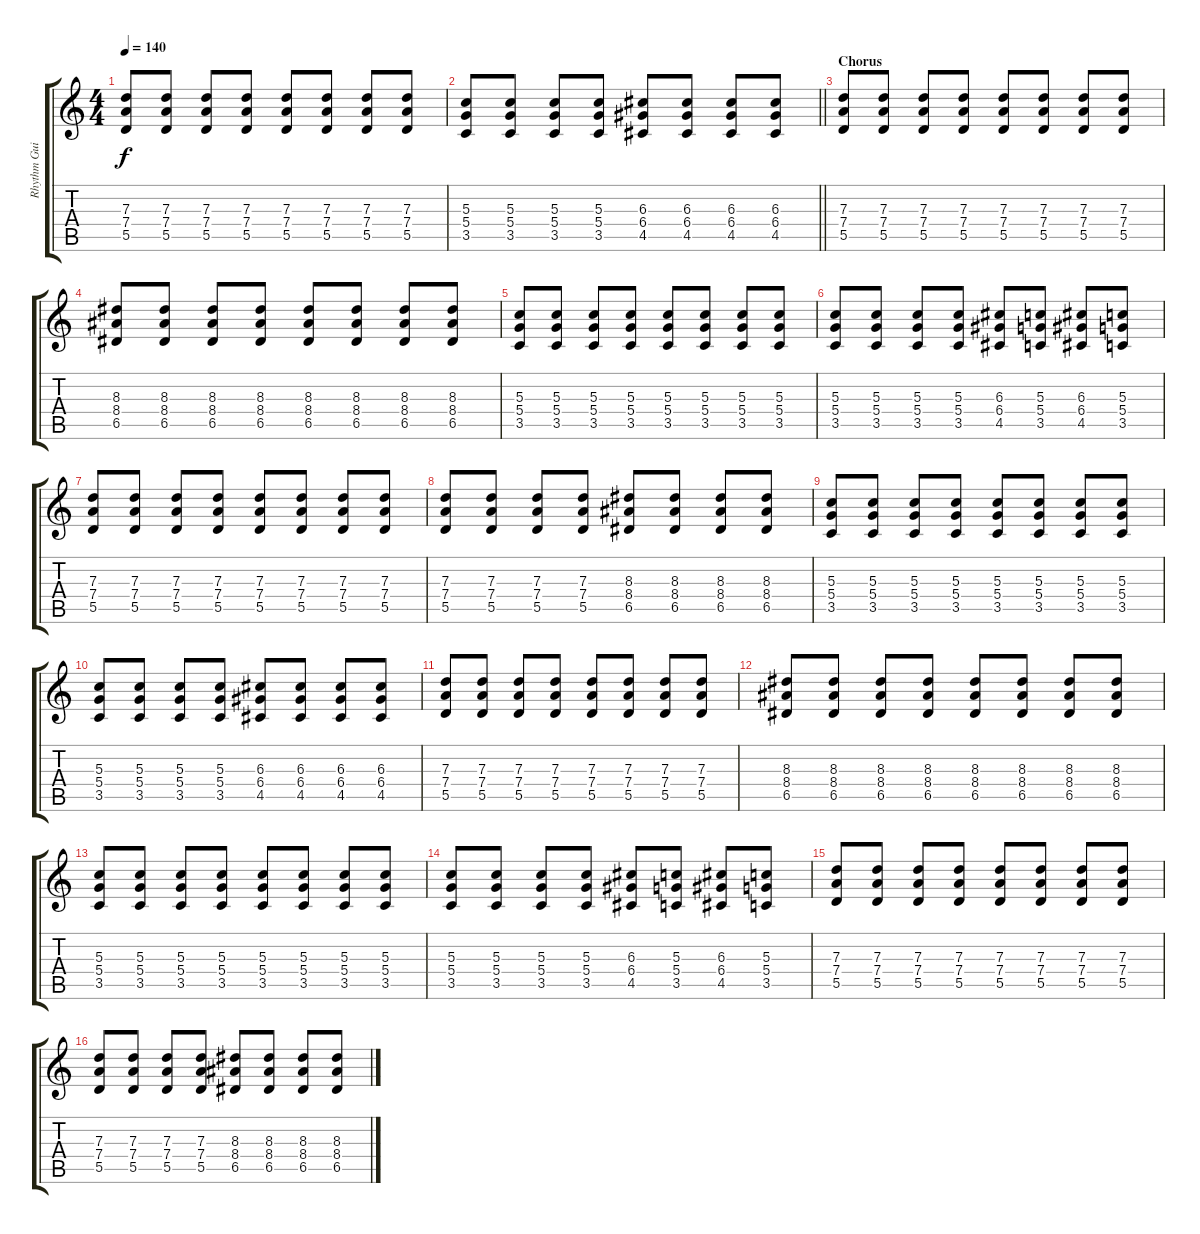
\track ("Rhythm Guitar" "Rhythm Gui") {instrument distortionguitar}
\staff {score tabs}
\tuning (E4 B3 G3 D3 A2 E2) {hide}
\ts (4 4)
\tempo 140
\clef g2
\ks c
(7.3 7.4 5.5).8{dy f} (7.3 7.4 5.5).8 (7.3 7.4 5.5).8 (7.3 7.4 5.5).8 (7.3 7.4 5.5).8 (7.3 7.4 5.5).8 (7.3 7.4 5.5).8 (7.3 7.4 5.5).8 |
\barLineRight lightlight
(5.3 5.4 3.5).8 (5.3 5.4 3.5).8 (5.3 5.4 3.5).8 (5.3 5.4 3.5).8 (6.3 6.4 4.5).8 (6.3 6.4 4.5).8 (6.3 6.4 4.5).8 (6.3 6.4 4.5).8 |
\section ("" "Chorus")
(7.3 7.4 5.5).8 (7.3 7.4 5.5).8 (7.3 7.4 5.5).8 (7.3 7.4 5.5).8 (7.3 7.4 5.5).8 (7.3 7.4 5.5).8 (7.3 7.4 5.5).8 (7.3 7.4 5.5).8 |
(8.3 8.4 6.5).8 (8.3 8.4 6.5).8 (8.3 8.4 6.5).8 (8.3 8.4 6.5).8 (8.3 8.4 6.5).8 (8.3 8.4 6.5).8 (8.3 8.4 6.5).8 (8.3 8.4 6.5).8 |
(5.3 5.4 3.5).8 (5.3 5.4 3.5).8 (5.3 5.4 3.5).8 (5.3 5.4 3.5).8 (5.3 5.4 3.5).8 (5.3 5.4 3.5).8 (5.3 5.4 3.5).8 (5.3 5.4 3.5).8 |
(5.3 5.4 3.5).8 (5.3 5.4 3.5).8 (5.3 5.4 3.5).8 (5.3 5.4 3.5).8 (6.3 6.4 4.5).8 (5.3 5.4 3.5).8 (6.3 6.4 4.5).8 (5.3 5.4 3.5).8 |
(7.3 7.4 5.5).8 (7.3 7.4 5.5).8 (7.3 7.4 5.5).8 (7.3 7.4 5.5).8 (7.3 7.4 5.5).8 (7.3 7.4 5.5).8 (7.3 7.4 5.5).8 (7.3 7.4 5.5).8 |
(7.3 7.4 5.5).8 (7.3 7.4 5.5).8 (7.3 7.4 5.5).8 (7.3 7.4 5.5).8 (8.3 8.4 6.5).8 (8.3 8.4 6.5).8 (8.3 8.4 6.5).8 (8.3 8.4 6.5).8 |
(5.3 5.4 3.5).8 (5.3 5.4 3.5).8 (5.3 5.4 3.5).8 (5.3 5.4 3.5).8 (5.3 5.4 3.5).8 (5.3 5.4 3.5).8 (5.3 5.4 3.5).8 (5.3 5.4 3.5).8 |
(5.3 5.4 3.5).8 (5.3 5.4 3.5).8 (5.3 5.4 3.5).8 (5.3 5.4 3.5).8 (6.3 6.4 4.5).8 (6.3 6.4 4.5).8 (6.3 6.4 4.5).8 (6.3 6.4 4.5).8 |
(7.3 7.4 5.5).8 (7.3 7.4 5.5).8 (7.3 7.4 5.5).8 (7.3 7.4 5.5).8 (7.3 7.4 5.5).8 (7.3 7.4 5.5).8 (7.3 7.4 5.5).8 (7.3 7.4 5.5).8 |
(8.3 8.4 6.5).8 (8.3 8.4 6.5).8 (8.3 8.4 6.5).8 (8.3 8.4 6.5).8 (8.3 8.4 6.5).8 (8.3 8.4 6.5).8 (8.3 8.4 6.5).8 (8.3 8.4 6.5).8 |
(5.3 5.4 3.5).8 (5.3 5.4 3.5).8 (5.3 5.4 3.5).8 (5.3 5.4 3.5).8 (5.3 5.4 3.5).8 (5.3 5.4 3.5).8 (5.3 5.4 3.5).8 (5.3 5.4 3.5).8 |
(5.3 5.4 3.5).8 (5.3 5.4 3.5).8 (5.3 5.4 3.5).8 (5.3 5.4 3.5).8 (6.3 6.4 4.5).8 (5.3 5.4 3.5).8 (6.3 6.4 4.5).8 (5.3 5.4 3.5).8 |
(7.3 7.4 5.5).8 (7.3 7.4 5.5).8 (7.3 7.4 5.5).8 (7.3 7.4 5.5).8 (7.3 7.4 5.5).8 (7.3 7.4 5.5).8 (7.3 7.4 5.5).8 (7.3 7.4 5.5).8 |
(7.3 7.4 5.5).8 (7.3 7.4 5.5).8 (7.3 7.4 5.5).8 (7.3 7.4 5.5).8 (8.3 8.4 6.5).8 (8.3 8.4 6.5).8 (8.3 8.4 6.5).8 (8.3 8.4 6.5).8
